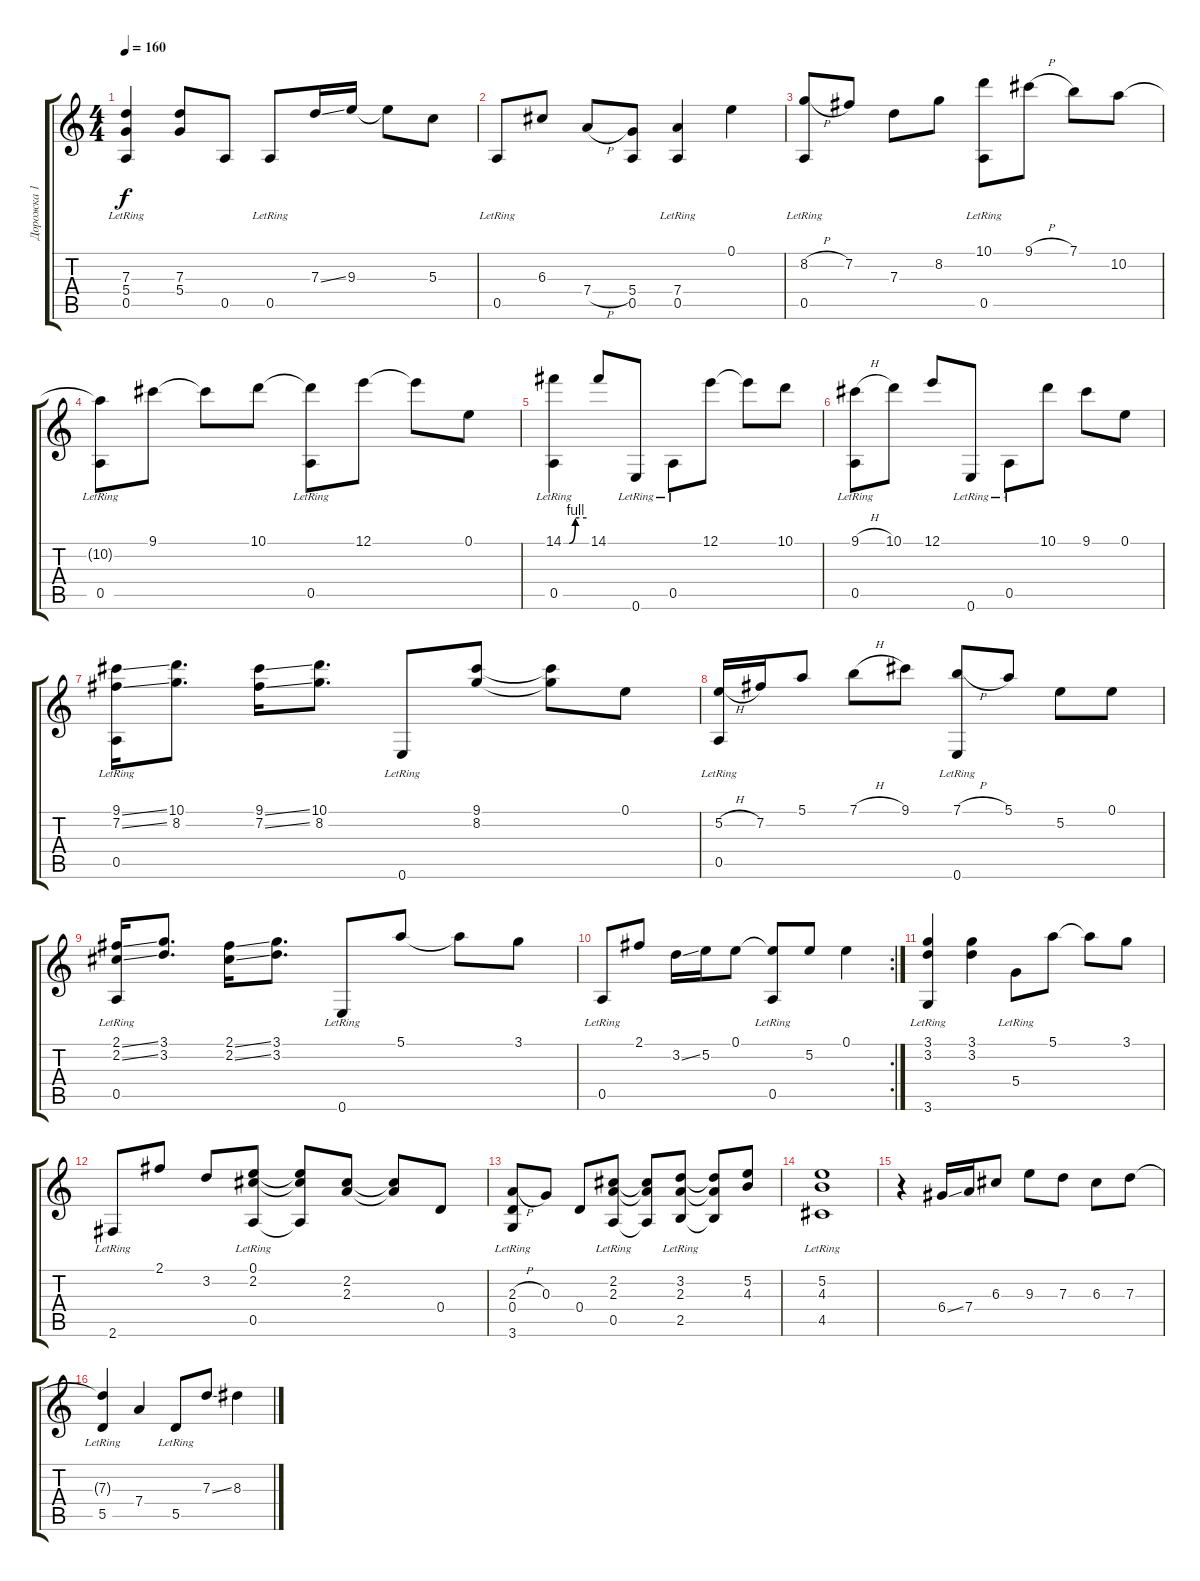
\track ("Дорожка 1" "Дорожка 1") {instrument acousticguitarnylon}
\staff {score tabs}
\tuning (E4 B3 G3 D3 A2 E2) {hide}
\ts (4 4)
\tempo 160
\clef g2
\ks c
(7.3 5.4 0.5{lr}).4{dy f} (7.3 5.4).8 0.5.8 0.5{lr}.8 7.3{ss}.16 9.3.16 9.3{t}.8 5.3.8 |
0.5{lr}.8 6.3.8 7.4{h}.8 (5.4 0.5).8 (7.4 0.5{lr}).4 0.1.4 |
(8.2{h} 0.5{lr}).8 7.2.8 7.3.8 8.2.8 (10.1 0.5{lr}).8 9.1{h}.8 7.1.8 10.2.8 |
(10.2{t} 0.5{lr}).8 9.1.8 9.1{t}.8 10.1.8 (10.1{t} 0.5{lr}).8 12.1.8 12.1{t}.8 0.1.8 |
(14.1{be (custom 0 0 15 0 31 4 60 4)} 0.5{lr}).4 14.1.8 0.6{lr}.8 0.5{lr}.8 12.1.8 12.1{t}.8 10.1.8 |
(9.1{h} 0.5{lr}).8 10.1.8 12.1.8 0.6{lr}.8 0.5{lr}.8 10.1.8 9.1.8 0.1.8 |
(9.1{ss} 7.2{ss} 0.5{lr}).16 (10.1 8.2).8{d} (9.1{ss} 7.2{ss}).16 (10.1 8.2).8{d} 0.6{lr}.8 (9.1 8.2).8 (9.1{t} 8.2{t}).8 0.1.8 |
(5.2{h} 0.5{lr}).16 7.2.16 5.1.8 7.1{h}.8 9.1.8 (7.1{h} 0.6{lr}).8 5.1.8 5.2.8 0.1.8 |
(2.1{ss} 2.2{ss} 0.5{lr}).16 (3.1 3.2).8{d} (2.1{ss} 2.2{ss}).16 (3.1 3.2).8{d} 0.6{lr}.8 5.1.8 5.1{t}.8 3.1.8 |
\rc 2
0.5{lr}.8 2.1.8 3.2{ss}.16 5.2.16 0.1.8 (0.1{t} 0.5{lr}).8 5.2.8 0.1.4 |
(3.1 3.2 3.6{lr}).4 (3.1 3.2).4 5.4{lr}.8 5.1.8 5.1{t}.8 3.1.8 |
2.6{lr}.8 2.1.8 3.2.8 (0.1 2.2 0.5{lr}).8 (0.1{t} 2.2{t} 0.5{t}).8 (2.2 2.3).8 (2.2{t} 2.3{t}).8 0.4.8 |
(2.3{h} 0.4 3.6{lr}).8 0.3.8 0.4.8 (2.2 2.3 0.5{lr}).8 (2.2{t} 2.3{t} 0.5{t}).8 (3.2 2.3 2.5{lr}).8 (3.2{t} 2.3{t} 2.5{t}).8 (5.2 4.3).8 |
(5.2{lr} 4.3{lr} 4.5{lr}).1 |
r.4 6.4{ss}.16 7.4.16 6.3.8 9.3.8 7.3.8 6.3.8 7.3.8 |
(7.3{t} 5.5{lr}).4 7.4.4 5.5{lr}.8 7.3{ss}.8 8.3.4
